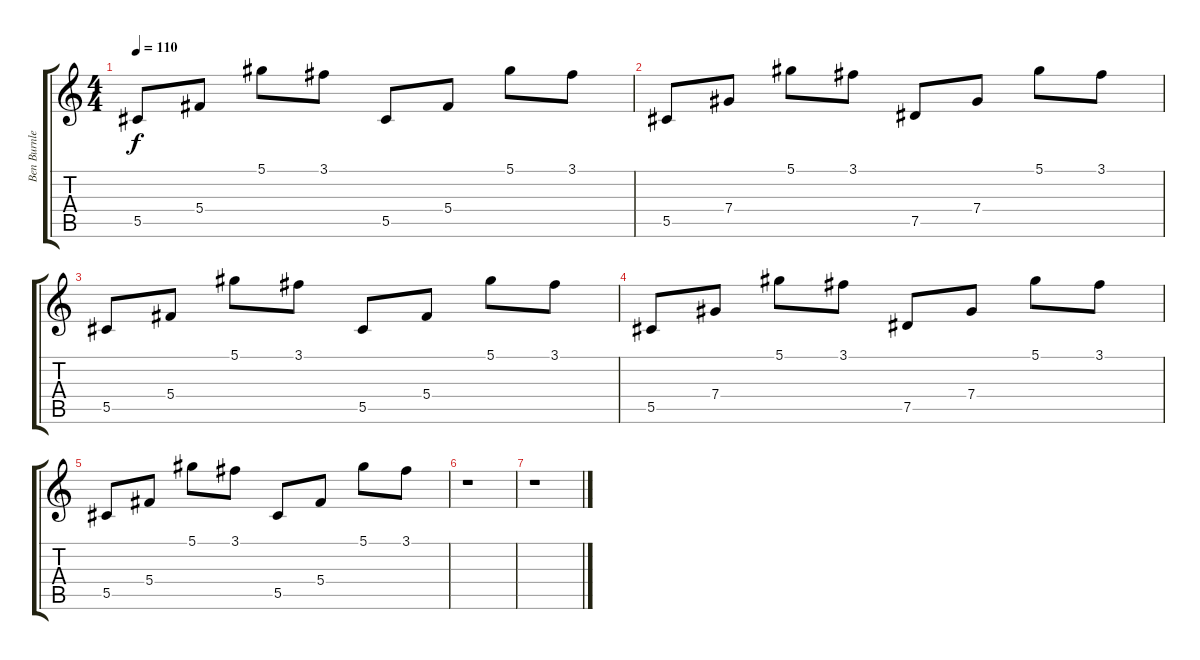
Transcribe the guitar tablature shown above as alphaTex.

\track ("Ben Burnley/Fink 2" "Ben Burnle") {instrument distortionguitar}
\staff {score tabs}
\tuning (Eb4 Bb3 Gb3 Db3 Ab2 Db2) {hide}
\ts (4 4)
\tempo 110
\clef g2
\ks c
5.5.8{dy f} 5.4.8 5.1.8 3.1.8 5.5.8 5.4.8 5.1.8 3.1.8 |
5.5.8{volume 10} 7.4.8 5.1.8 3.1.8 7.5.8 7.4.8 5.1.8 3.1.8 |
5.5.8 5.4.8 5.1.8 3.1.8 5.5.8 5.4.8 5.1.8 3.1.8 |
5.5.8{volume 10} 7.4.8 5.1.8 3.1.8 7.5.8 7.4.8 5.1.8 3.1.8 |
5.5.8 5.4.8 5.1.8 3.1.8 5.5.8 5.4.8 5.1.8 3.1.8 |
r.1 |
r.1
